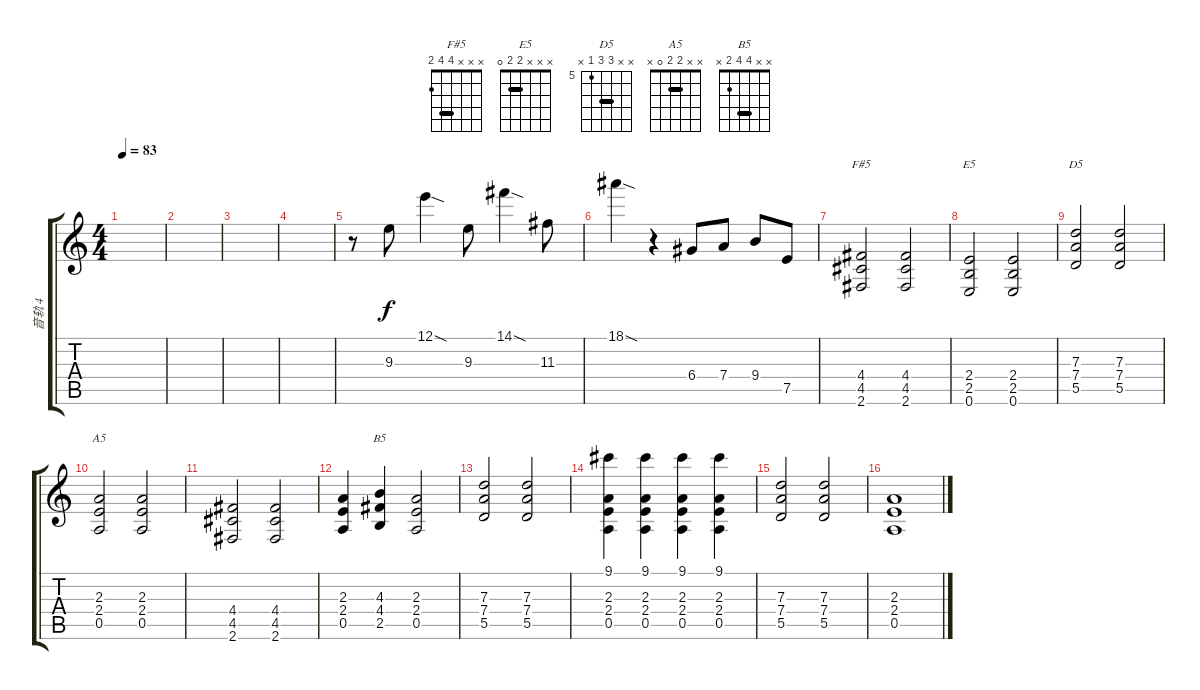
\track ("音轨 4" "音轨 4") {instrument distortionguitar}
\staff {score tabs}
\tuning (E4 B3 G3 D3 A2 E2) {hide}
\chord ("F#5" x x x 4 4 2) {barre 4}
\chord ("E5" x x x 2 2 0) {barre 2}
\chord ("D5" x x 7 7 5 x) {firstfret 5 barre 7}
\chord ("A5" x x 2 2 0 x) {barre 2}
\chord ("B5" x x 4 4 2 x) {barre 4}
\ts (4 4)
\tempo 83
\clef g2
\ks c
|
|
|
|
r.8 9.3.8{dy f} 12.1{sod}.4 9.3.8 14.1{sod}.4 11.3.8 |
18.1{sod}.4 r.4 6.4.8 7.4.8 9.4.8 7.5.8 |
(4.4 4.5 2.6).2{ch "F#5"} (4.4 4.5 2.6).2 |
(2.4 2.5 0.6).2{ch "E5"} (2.4 2.5 0.6).2 |
(7.3 7.4 5.5).2{ch "D5"} (7.3 7.4 5.5).2 |
(2.3 2.4 0.5).2{ch "A5"} (2.3 2.4 0.5).2 |
(4.4 4.5 2.6).2 (4.4 4.5 2.6).2 |
(2.3 2.4 0.5).4 (4.3 4.4 2.5).4{ch "B5"} (2.3 2.4 0.5).2 |
(7.3 7.4 5.5).2 (7.3 7.4 5.5).2 |
(9.1 2.3 2.4 0.5).4 (9.1 2.3 2.4 0.5).4 (9.1 2.3 2.4 0.5).4 (9.1 2.3 2.4 0.5).4 |
(7.3 7.4 5.5).2 (7.3 7.4 5.5).2 |
(2.3 2.4 0.5).1
